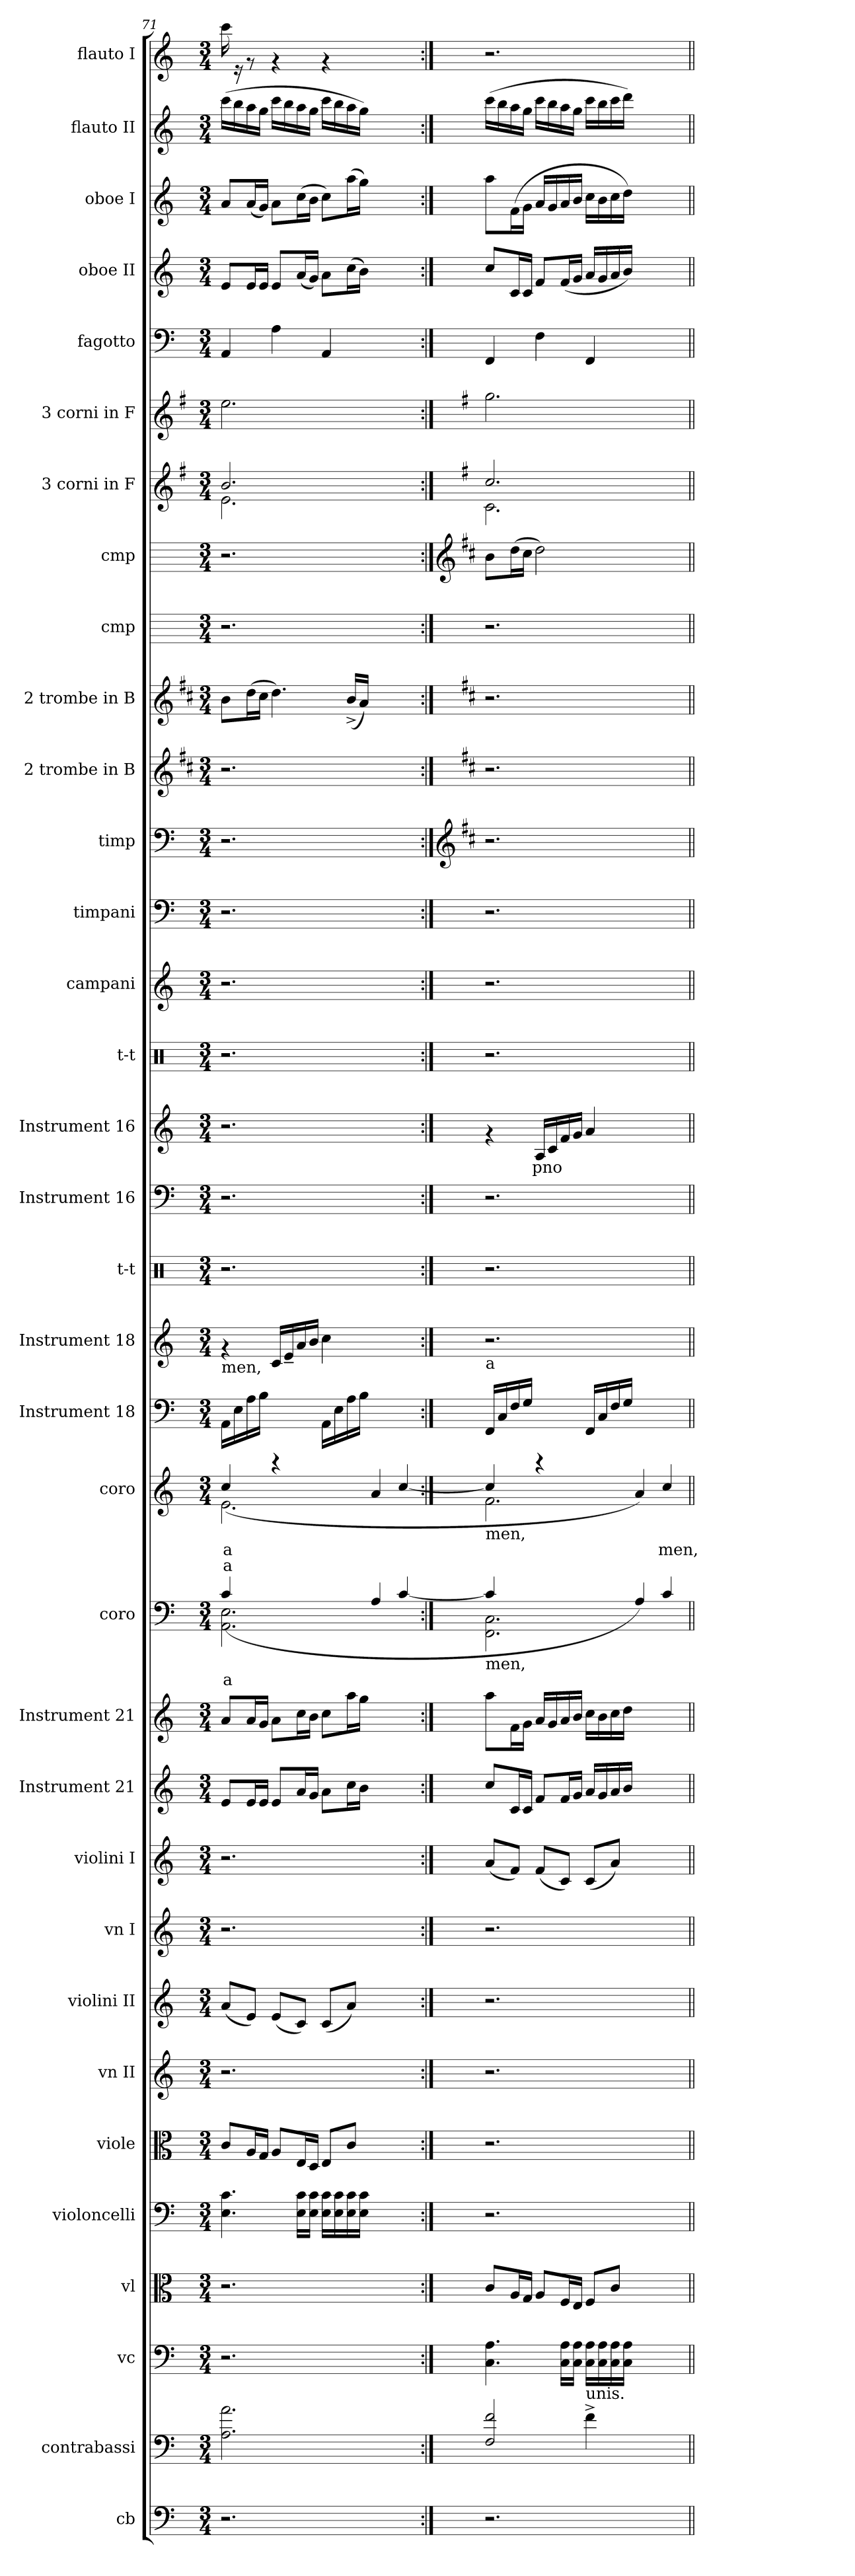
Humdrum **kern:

**kern	**kern	**kern	**kern	**kern	**kern	**kern	**kern	**kern	**kern	**kern	**kern	**kern	**text	**kern	**text	**text	**kern	**kern	**kern	**kern	**kern	**text	**kern	**kern	**kern	**kern	**kern	**kern	**kern	**kern	**kern	**kern	**kern	**kern	**kern	**kern	**kern
*part34	*part33	*part32	*part31	*part30	*part29	*part28	*part27	*part26	*part25	*part24	*part23	*part22	*part22	*part21	*part21	*part21	*part20	*part19	*part18	*part17	*part16	*part16	*part15	*part14	*part13	*part12	*part11	*part10	*part9	*part8	*part7	*part6	*part5	*part4	*part3	*part2	*part1
*staff34	*staff33	*staff32	*staff31	*staff30	*staff29	*staff28	*staff27	*staff26	*staff25	*staff24	*staff23	*staff22	*staff22	*staff21	*staff21	*staff21	*staff20	*staff19	*staff18	*staff17	*staff16	*staff16	*staff15	*staff14	*staff13	*staff12	*staff11	*staff10	*staff9	*staff8	*staff7	*staff6	*staff5	*staff4	*staff3	*staff2	*staff1
*I"cb	*I"contrabassi	*I"vc	*I"vl	*I"violoncelli	*I"viole	*I"vn II	*I"violini II	*I"vn I	*I"violini I	*I"Instrument 21	*I"Instrument 21	*I"coro	*	*I"coro	*	*	*I"Instrument 18	*I"Instrument 18	*I"t-t	*I"Instrument 16	*I"Instrument 16	*	*I"t-t	*I"campani	*I"timpani	*I"timp	*I"2 trombe  in B	*I"2 trombe  in B	*I"cmp	*I"cmp	*I"3 corni  in F	*I"3 corni  in F	*I"fagotto	*I"oboe II	*I"oboe I	*I"flauto II	*I"flauto I
*I'cb	*I'cb	*I'vc	*I'vl	*I'vc	*I'vl	*I'vn II	*I'vn II	*I'vn I	*I'vn I	*	*	*	*	*	*	*	*	*	*	*	*	*	*I't-t	*I'cmp	*I'timp	*I'timp	*	*	*	*	*	*	*I'fag	*I'ob II	*I'ob I	*I'fl II	*I'fl I
*clefF4	*clefF4	*clefF4	*clefC3	*clefF4	*clefC3	*clefG2	*clefG2	*clefG2	*clefG2	*clefG2	*clefG2	*clefF4	*	*clefG2	*	*	*clefF4	*clefG2	*clefX	*clefF4	*clefG2	*	*clefX	*clefG2	*clefF4	*clefF4	*clefG2	*clefG2	*	*	*clefG2	*clefG2	*clefF4	*clefG2	*clefG2	*clefG2	*clefG2
*	*ITrd7c12	*	*	*	*	*	*	*	*	*	*	*	*	*	*	*	*	*	*	*	*	*	*	*	*	*	*ITrd1c2	*ITrd1c2	*ITrd-3c-5	*ITrd1c2	*ITrd-3c-5	*ITrd-3c-5	*	*	*	*	*
*k[]	*k[]	*k[]	*k[]	*k[]	*k[]	*k[]	*k[]	*k[]	*k[]	*k[]	*k[]	*k[]	*	*k[]	*	*	*k[]	*k[]	*	*k[]	*k[]	*	*	*k[]	*k[]	*k[]	*k[]	*k[]	*k[b-]	*k[b-e-]	*k[]	*k[]	*k[]	*k[]	*k[]	*k[]	*k[]
*C:	*C:	*C:	*C:	*C:	*C:	*C:	*C:	*C:	*C:	*C:	*C:	*C:	*	*C:	*	*	*C:	*C:	*	*C:	*C:	*	*	*C:	*C:	*C:	*C:	*C:	*F:	*B-:	*C:	*C:	*C:	*C:	*C:	*C:	*C:
*M3/4	*M3/4	*M3/4	*M3/4	*M3/4	*M3/4	*M3/4	*M3/4	*M3/4	*M3/4	*M3/4	*M3/4	*M3/4	*	*M3/4	*	*	*M3/4	*M3/4	*M3/4	*M3/4	*M3/4	*	*M3/4	*M3/4	*M3/4	*M3/4	*M3/4	*M3/4	*M3/4	*M3/4	*M3/4	*M3/4	*M3/4	*M3/4	*M3/4	*M3/4	*M3/4
=71	=71	=71	=71	=71	=71	=71	=71	=71	=71	=71	=71	=71	=71	=71	=71	=71	=71	=71	=71	=71	=71	=71	=71	=71	=71	=71	=71	=71	=71	=71	=71	=71	=71	=71	=71	=71	=71
*	*	*	*	*	*	*	*	*	*	*	*	*^	*	*	*	*	*	*	*	*	*	*	*	*	*	*	*	*	*	*	*	*	*	*	*	*	*
!	!	!	!	!	!	!	!	!	!	!	!	!	!	!	!	!	!	!	!LO:TX:b:t=men,	!	!	!	!	!	!	!	!	!	!	!	!	!	!	!	!	!	!	!
!	!	!	!	!	!	!	!	!	!	!	!	!	!	!LO:LY:b:cj	!	!LO:LY:b:cj	!LO:LY:b:cj	!	!	!	!	!	!	!	!	!	!	!	!	!	!	!	!	!	!	!	!	!
*	*	*	*	*	*	*	*	*	*	*	*	*	*	*	*^	*	*	*	*	*	*	*	*	*	*	*	*	*	*	*	*	*^	*	*	*	*	*	*
2.r	2.A\ 2.AA\	2.r	2.r	4.c\ 4.E\	8c/L	2.r	(<8a/L	2.r	2.r	8e/L	8a/L	2.E\ 2.AA\	(>4c/	a-	2.e\	(>4cc/	a-	-a-	16AA\L	4rf	2.r	2.r	2.r	.	2.r	2.r	2.r	2.r	2.r	8a\L	2.r	2.r	2.ee/	2.a\	2.aa\	4AA/	8e/L	8a/L	(>16ccc\L	16ccc\
.	.	.	.	.	.	.	.	.	.	.	.	.	.	.	.	.	.	.	16E\	.	.	.	.	.	.	.	.	.	.	.	.	.	.	.	.	.	.	.	16bb\	16re
.	.	.	.	.	16A/	.	8e/J)	.	.	16e/	16a/	.	.	.	.	.	.	.	16A\	.	.	.	.	.	.	.	.	.	.	(>16cc\	.	.	.	.	.	.	16e/	(>16a/	16aa\	8rf
.	.	.	.	.	16G/J	.	.	.	.	16e/J	16g/J	.	.	.	.	.	.	.	16B\J	.	.	.	.	.	.	.	.	.	.	16b\J	.	.	.	.	.	.	16e/J	16g/J)	16gg\J	.
.	.	.	.	.	8A/L	.	(<8e/L	.	.	8e/L	8a\L	.	1ryy	.	.	1ryy	.	.	4rCCC	16c/L	.	.	.	.	.	.	.	.	.	4.cc\)	.	.	.	.	.	4A\	8e/L	8a\L	16ccc\L	4rf
.	.	.	.	.	.	.	.	.	.	.	.	.	.	.	.	.	.	.	.	16e~>/	.	.	.	.	.	.	.	.	.	.	.	.	.	.	.	.	.	.	16bb\	.
.	.	.	.	16c\ 16E\L	16E/	.	8c/J)	.	.	16a/	16cc\	.	.	.	.	.	.	.	.	16a/	.	.	.	.	.	.	.	.	.	.	.	.	.	.	.	.	(>16a/	(>16cc\	16aa\	.
.	.	.	.	16c\ 16E\J	16D/J	.	.	.	.	16g/J	16b\J	.	.	.	.	.	.	.	.	16b/J	.	.	.	.	.	.	.	.	.	.	.	.	.	.	.	.	16g/J)	16b\J	16gg\J	.
.	.	.	.	16c\ 16E\L	8E/L	.	(<8c/L	.	.	8a\L	8cc\L	.	.	.	.	.	.	.	16AA\L	4cc\	.	.	.	.	.	.	.	.	.	.	.	.	.	.	.	4AA/	8a\L	8cc\L)	16ccc\L	4rf
.	.	.	.	16c\ 16E\	.	.	.	.	.	.	.	.	.	.	.	.	.	.	16E\	.	.	.	.	.	.	.	.	.	.	.	.	.	.	.	.	.	.	.	16bb\	.
.	.	.	.	16c\ 16E\	8c/J	.	8a/J)	.	.	16cc\	16aa\	.	.	.	.	.	.	.	16A\	.	.	.	.	.	.	.	.	.	.	(>16a^>/L	.	.	.	.	.	.	(>16cc\	(>16aa\	16aa\	.
.	.	.	.	16c\ 16E\J	.	.	.	.	.	16b\J	16gg\J	.	.	.	.	.	.	.	16B\J	.	.	.	.	.	.	.	.	.	.	16g/J)	.	.	.	.	.	.	16b\J)	16gg\J)	16gg\J)	.
!	!	!	!	!	!	!	!	!	!	!	!	!	!	!LO:LY:b:cj	!	!	!LO:LY:b:cj	!LO:LY:b:cj	!	!	!	!	!	!	!	!	!	!	!	!	!	!	!	!	!	!	!	!	!	!
2ryy	2ryy	2ryy	2ryy	2ryy	2ryy	2ryy	2ryy	2ryy	2ryy	2ryy	2ryy	4A/	.	--	4a/	.	--	--	2ryy	2ryy	2ryy	2ryy	2ryy	.	2ryy	2ryy	2ryy	2ryy	2ryy	2ryy	2ryy	2ryy	2ryy	2ryy	2ryy	2ryy	2ryy	2ryy	2ryy	2ryy
!	!	!	!	!	!	!	!	!	!	!	!	!	!	!LO:LY:b:cj	!	!	!LO:LY:b:cj	!LO:LY:b:cj	!	!	!	!	!	!	!	!	!	!	!	!	!	!	!	!	!	!	!	!	!	!
.	.	.	.	.	.	.	.	.	.	.	.	[>4c/	.	--	[>4cc/	.	--	--	.	.	.	.	.	.	.	.	.	.	.	.	.	.	.	.	.	.	.	.	.	.
!!LO:PB:g=z
=72:|!	=72:|!	=72:|!	=72:|!	=72:|!	=72:|!	=72:|!	=72:|!	=72:|!	=72:|!	=72:|!	=72:|!	=72:|!	=72:|!	=72:|!	=72:|!	=72:|!	=72:|!	=72:|!	=72:|!	=72:|!	=72:|!	=72:|!	=72:|!	=72:|!	=72:|!	=72:|!	=72:|!	=72:|!	=72:|!	=72:|!	=72:|!	=72:|!	=72:|!	=72:|!	=72:|!	=72:|!	=72:|!	=72:|!	=72:|!	=72:|!
*	*	*	*	*	*	*	*	*	*	*	*	*	*	*	*	*	*	*	*	*	*	*	*	*	*	*	*	*clefG2	*	*	*	*clefG2	*	*	*	*	*	*	*	*
*	*	*	*	*	*	*	*	*	*	*	*	*	*	*	*	*	*	*	*	*	*	*	*	*	*	*	*	*k[f#c#]	*	*	*	*k[]	*	*	*	*	*	*	*	*
*	*	*	*	*	*	*	*	*	*	*	*	*	*	*	*	*	*	*	*	*	*	*	*	*	*	*	*	*D:	*	*	*	*C:	*	*	*	*	*	*	*	*
!	!	!	!	!	!	!	!	!	!	!	!	!	!	!	!	!	!	!	!	!LO:TX:b:t=a	!	!	!	!	!	!	!	!	!	!	!	!	!	!	!	!	!	!	!	!
!	!	!	!	!	!	!	!	!	!	!	!	!	!	!	!LO:TX:b:t=men,	!	!	!	!	!	!	!	!	!	!	!	!	!	!	!	!	!	!	!	!	!	!	!	!	!
!	!	!	!	!	!	!	!	!	!	!	!	!LO:TX:b:t=men,	!	!	!	!	!	!	!	!	!	!	!	!	!	!	!	!	!	!	!	!	!	!	!	!	!	!	!	!
!	!	!	!	!	!	!	!	!	!	!	!	!	!	!LO:LY:b:cj	!	!	!LO:LY:b:cj	!	!	!	!	!	!	!	!	!	!	!	!	!	!	!	!	!	!	!	!	!	!	!
2.r	2F/ 2FF/	4.A\ 4.C\	8c/L	2.r	2.r	2.r	2.r	2.r	(<8a/L	8cc/L	8aa\L	2.C\ 2.FF\	4c/]	--	2.f\	4cc/]	--	.	16FF/L	2.r	2.r	2.r	4rf	.	2.r	2.r	2.r	2.r	2.r	2.r	2.r	8a\L	2.ff/	2.f\	2.ccc\	4FF/	8cc/L	8aa\L	(>16ccc\L	2.r
.	.	.	.	.	.	.	.	.	.	.	.	.	.	.	.	.	.	.	16C/	.	.	.	.	.	.	.	.	.	.	.	.	.	.	.	.	.	.	.	16bb\	.
.	.	.	16A/	.	.	.	.	.	8f/J)	16c/	16f\	.	.	.	.	.	.	.	16F/	.	.	.	.	.	.	.	.	.	.	.	.	(>16cc\	.	.	.	.	16c/	(>16f\	16aa\	.
.	.	.	16G/J	.	.	.	.	.	.	16c/J	16g\J	.	.	.	.	.	.	.	16G/J	.	.	.	.	.	.	.	.	.	.	.	.	16b\J	.	.	.	.	16c/J	16g\J	16gg\J	.
!	!	!	!	!	!	!	!	!	!	!	!	!	!	!	!	!	!	!	!	!	!	!	!	!LO:LY:b:rj	!	!	!	!	!	!	!	!	!	!	!	!	!	!	!	!
.	.	.	8A/L	.	.	.	.	.	(<8f/L	8f/L	16a/L	.	1ryy	.	.	1ryy	.	.	4rCCC	.	.	.	16A/L	-pno-	.	.	.	.	.	.	.	2cc\)	.	.	.	4F\	8f/L	16a/L	16ccc\L	.
!	!	!	!	!	!	!	!	!	!	!	!	!	!	!	!	!	!	!	!	!	!	!	!	!LO:LY:b:rj	!	!	!	!	!	!	!	!	!	!	!	!	!	!	!	!
.	.	.	.	.	.	.	.	.	.	.	16g/	.	.	.	.	.	.	.	.	.	.	.	16c/	--	.	.	.	.	.	.	.	.	.	.	.	.	.	16g/	16bb\	.
!	!	!	!	!	!	!	!	!	!	!	!	!	!	!	!	!	!	!	!	!	!	!	!	!LO:LY:b:rj	!	!	!	!	!	!	!	!	!	!	!	!	!	!	!	!
.	.	16A\ 16C\L	16F/	.	.	.	.	.	8c/J)	16f/	16a/	.	.	.	.	.	.	.	.	.	.	.	16f/	--	.	.	.	.	.	.	.	.	.	.	.	.	(<16f/	16a/	16aa\	.
!	!	!	!	!	!	!	!	!	!	!	!	!	!	!	!	!	!	!	!	!	!	!	!	!LO:LY:b:rj	!	!	!	!	!	!	!	!	!	!	!	!	!	!	!	!
.	.	16A\ 16C\J	16E/J	.	.	.	.	.	.	16g/J	16b/J	.	.	.	.	.	.	.	.	.	.	.	16g/J	--	.	.	.	.	.	.	.	.	.	.	.	.	16g/J	16b/J	16gg\J	.
!	!LO:TX:a:t=unis.	!	!	!	!	!	!	!	!	!	!	!	!	!	!	!	!	!	!	!	!	!	!	!	!	!	!	!	!	!	!	!	!	!	!	!	!	!	!	!
!	!	!	!	!	!	!	!	!	!	!	!	!	!	!	!	!	!	!	!	!	!	!	!	!LO:LY:b:rj	!	!	!	!	!	!	!	!	!	!	!	!	!	!	!	!
.	4F^>\	16A\ 16C\L	8F/L	.	.	.	.	.	(<8c/L	16a/L	16cc\L	.	.	.	.	.	.	.	16FF/L	.	.	.	4a/	--	.	.	.	.	.	.	.	.	.	.	.	4FF/	16a/L	16cc\L	16ccc\L	.
.	.	16A\ 16C\	.	.	.	.	.	.	.	16g/	16b\	.	.	.	.	.	.	.	16C/	.	.	.	.	.	.	.	.	.	.	.	.	.	.	.	.	.	16g/	16b\	16bb\	.
.	.	16A\ 16C\	8c/J	.	.	.	.	.	8a/J)	16a/	16cc\	.	.	.	.	.	.	.	16F/	.	.	.	.	.	.	.	.	.	.	.	.	.	.	.	.	.	16a/	16cc\	16ccc\	.
.	.	16A\ 16C\J	.	.	.	.	.	.	.	16b/J	16dd\J	.	.	.	.	.	.	.	16G/J	.	.	.	.	.	.	.	.	.	.	.	.	.	.	.	.	.	16b/J)	16dd\J)	16ddd\J)	.
!	!	!	!	!	!	!	!	!	!	!	!	!	!	!LO:LY:b:cj	!	!	!LO:LY:b:cj	!	!	!	!	!	!	!	!	!	!	!	!	!	!	!	!	!	!	!	!	!	!	!
2ryy	2ryy	2ryy	2ryy	2ryy	2ryy	2ryy	2ryy	2ryy	2ryy	2ryy	2ryy	4A/)	.	--	4a/)	.	--	.	2ryy	2ryy	2ryy	2ryy	2ryy	.	2ryy	2ryy	2ryy	2ryy	2ryy	2ryy	2ryy	2ryy	2ryy	2ryy	2ryy	2ryy	2ryy	2ryy	2ryy	2ryy
!	!	!	!	!	!	!	!	!	!	!	!	!	!	!LO:LY:b:cj	!	!	!LO:LY:b:cj	!	!	!	!	!	!	!	!	!	!	!	!	!	!	!	!	!	!	!	!	!	!	!
.	.	.	.	.	.	.	.	.	.	.	.	4c/	.	--	4cc/	.	-men,	.	.	.	.	.	.	.	.	.	.	.	.	.	.	.	.	.	.	.	.	.	.	.
*	*	*	*	*	*	*	*	*	*	*	*	*v	*v	*	*	*	*	*	*	*	*	*	*	*	*	*	*	*	*	*	*	*	*v	*v	*	*	*	*	*	*
*	*	*	*	*	*	*	*	*	*	*	*	*	*	*v	*v	*	*	*	*	*	*	*	*	*	*	*	*	*	*	*	*	*	*	*	*	*	*	*
=||	=||	=||	=||	=||	=||	=||	=||	=||	=||	=||	=||	=||	=||	=||	=||	=||	=||	=||	=||	=||	=||	=||	=||	=||	=||	=||	=||	=||	=||	=||	=||	=||	=||	=||	=||	=||	=||
*-	*-	*-	*-	*-	*-	*-	*-	*-	*-	*-	*-	*-	*-	*-	*-	*-	*-	*-	*-	*-	*-	*-	*-	*-	*-	*-	*-	*-	*-	*-	*-	*-	*-	*-	*-	*-	*-
